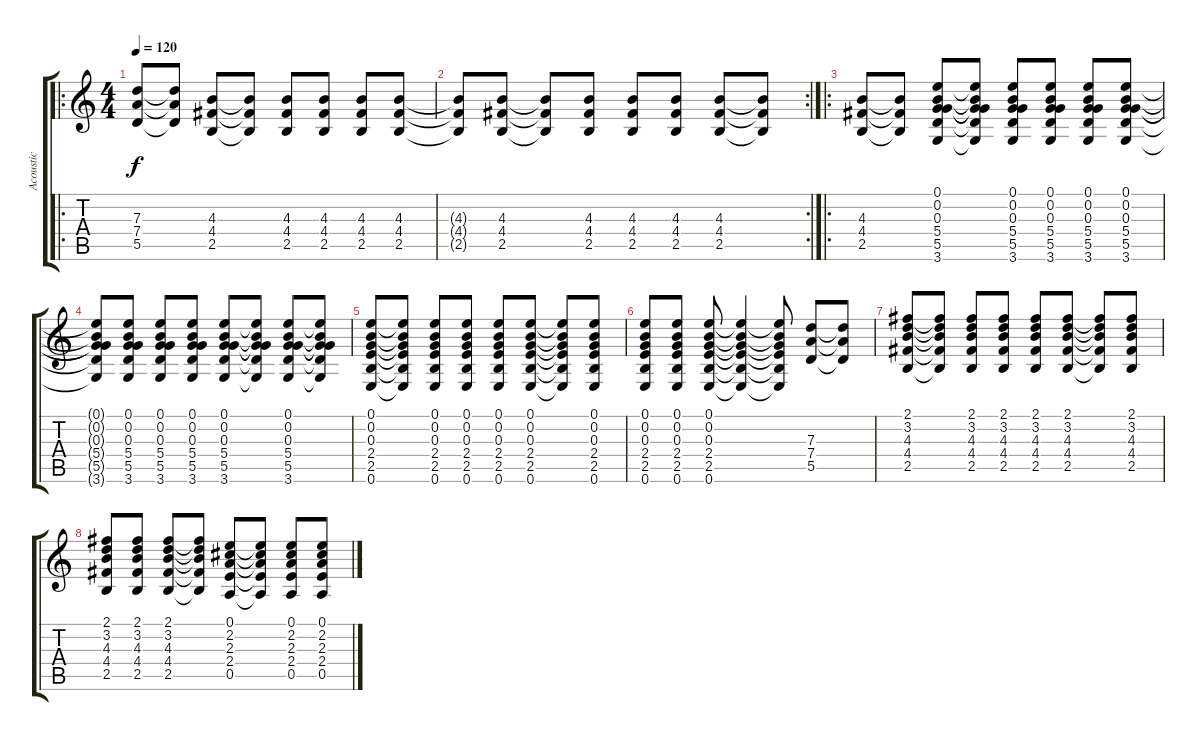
\track ("Acoustic" "Acoustic") {instrument acousticguitarsteel}
\staff {score tabs}
\tuning (E4 B3 G3 D3 A2 E2) {hide}
\ro
\ts (4 4)
\tempo 120
\clef g2
\ks c
(7.3 7.4 5.5).8{dy f} (7.3{t} 7.4{t} 5.5{t}).8 (4.3 4.4 2.5).8 (4.3{t} 4.4{t} 2.5{t}).8 (4.3 4.4 2.5).8 (4.3 4.4 2.5).8 (4.3 4.4 2.5).8 (4.3 4.4 2.5).8 |
\rc 2
(4.3{t} 4.4{t} 2.5{t}).8 (4.3 4.4 2.5).8 (4.3{t} 4.4{t} 2.5{t}).8 (4.3 4.4 2.5).8 (4.3 4.4 2.5).8 (4.3 4.4 2.5).8 (4.3 4.4 2.5).8 (4.3{t} 4.4{t} 2.5{t}).8 |
\ro
(4.3 4.4 2.5).8 (4.3{t} 4.4{t} 2.5{t}).8 (0.1 0.2 0.3 5.4 5.5 3.6).8 (0.1{t} 0.2{t} 0.3{t} 5.4{t} 5.5{t} 3.6{t}).8 (0.1 0.2 0.3 5.4 5.5 3.6).8 (0.1 0.2 0.3 5.4 5.5 3.6).8 (0.1 0.2 0.3 5.4 5.5 3.6).8 (0.1 0.2 0.3 5.4 5.5 3.6).8 |
(0.1{t} 0.2{t} 0.3{t} 5.4{t} 5.5{t} 3.6{t}).8 (0.1 0.2 0.3 5.4 5.5 3.6).8 (0.1 0.2 0.3 5.4 5.5 3.6).8 (0.1 0.2 0.3 5.4 5.5 3.6).8 (0.1 0.2 0.3 5.4 5.5 3.6).8 (0.1{t} 0.2{t} 0.3{t} 5.4{t} 5.5{t} 3.6{t}).8 (0.1 0.2 0.3 5.4 5.5 3.6).8 (0.1{t} 0.2{t} 0.3{t} 5.4{t} 5.5{t} 3.6{t}).8 |
(0.1 0.2 0.3 2.4 2.5 0.6).8 (0.1{t} 0.2{t} 0.3{t} 2.4{t} 2.5{t} 0.6{t}).8 (0.1 0.2 0.3 2.4 2.5 0.6).8 (0.1 0.2 0.3 2.4 2.5 0.6).8 (0.1 0.2 0.3 2.4 2.5 0.6).8 (0.1 0.2 0.3 2.4 2.5 0.6).8 (0.1{t} 0.2{t} 0.3{t} 2.4{t} 2.5{t} 0.6{t}).8 (0.1 0.2 0.3 2.4 2.5 0.6).8 |
(0.1 0.2 0.3 2.4 2.5 0.6).8 (0.1 0.2 0.3 2.4 2.5 0.6).8 (0.1 0.2 0.3 2.4 2.5 0.6).8 (0.1{t} 0.2{t} 0.3{t} 2.4{t} 2.5{t} 0.6{t}).4 (0.1{t} 0.2{t} 0.3{t} 2.4{t} 2.5{t} 0.6{t}).8 (7.3 7.4 5.5).8 (7.3{t} 7.4{t} 5.5{t}).8 |
(2.1 3.2 4.3 4.4 2.5).8 (2.1{t} 3.2{t} 4.3{t} 4.4{t} 2.5{t}).8 (2.1 3.2 4.3 4.4 2.5).8 (2.1 3.2 4.3 4.4 2.5).8 (2.1 3.2 4.3 4.4 2.5).8 (2.1 3.2 4.3 4.4 2.5).8 (2.1{t} 3.2{t} 4.3{t} 4.4{t} 2.5{t}).8 (2.1 3.2 4.3 4.4 2.5).8 |
(2.1 3.2 4.3 4.4 2.5).8 (2.1 3.2 4.3 4.4 2.5).8 (2.1 3.2 4.3 4.4 2.5).8 (2.1{t} 3.2{t} 4.3{t} 4.4{t} 2.5{t}).8 (0.1 2.2 2.3 2.4 0.5).8 (0.1{t} 2.2{t} 2.3{t} 2.4{t} 0.5{t}).8 (0.1 2.2 2.3 2.4 0.5).8 (0.1 2.2 2.3 2.4 0.5).8
